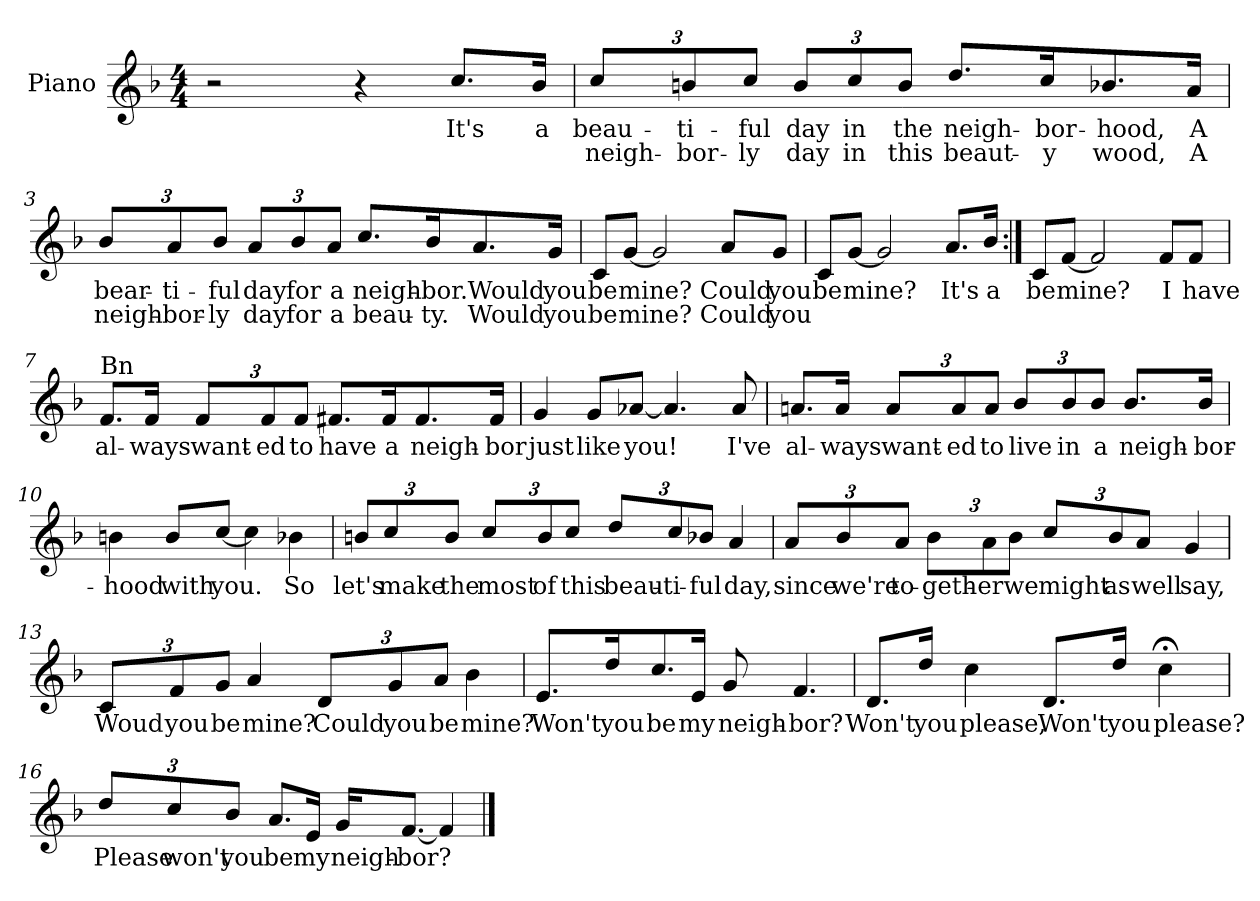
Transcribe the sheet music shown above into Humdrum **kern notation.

**kern	**text	**text
*part1	*part1	*part1
*staff1	*staff1	*staff1
*I"Piano	*	*
*I'Pno.	*	*
*clefG2	*	*
*k[b-]	*	*
*F:	*	*
*M4/4	*	*
=1	=1	=1
2r	.	.
4r	.	.
8.cc/L	It's	.
16b-/Jk	a	.
=2	=2	=2
*Xbrackettup	*	*
12cc/L	beau-	neigh-
12bn/	-ti-	-bor-
12cc/J	-ful	-ly
12b/L	day	day
12cc/	in	in
12b/J	the	this
8.dd/L	neigh-	beaut-
16cc/K	-bor-	-y
8.b-X/	-hood,	wood,
16a/Jk	A	A
!!LO:LB:g=z
=3	=3	=3
12b-/L	bear-	neigh-
12a/	-ti-	-bor-
12b-/J	-ful	-ly
12a/L	day	day
12b-/	for	for
12a/J	a	a
8.cc/L	neigh-	beau-
16b-/K	-bor.	-ty.
8.a/	Would	Would
16g/Jk	you	you
=4	=4	=4
8c/L	be	be
[8g/J	mine?	mine?
2g/]	.	.
8a/L	Could	Could
8g/J	you	you
!!LO:LB:g=z
=5	=5	=5
8c/L	be	.
[8g/J	mine?	.
2g/]	.	.
8.a/L	It's	.
16b-/Jk	a	.
=6:|!	=6:|!	=6:|!
8c/L	be	.
[8f/J	mine?	.
2f/]	.	.
8f/L	I	.
8f/J	have	.
!!LO:LB:g=z
=7	=7	=7
!LO:TX:a:t=Bn	!	!
8.f/L	al-	.
16f/Jk	-ways	.
12f/L	want-	.
12f/	-ed	.
12f/J	to	.
8.f#X/L	have	.
16f#/K	a	.
8.f#/	neigh-	.
16f#/Jk	-bor	.
=8	=8	=8
4g/	just	.
8g/L	like	.
[8a-X/J	you!	.
4.a-/]	.	.
8a-/	I've	.
!!LO:LB:g=z
=9	=9	=9
8.an/L	al-	.
16a/Jk	-ways	.
12a/L	want-	.
12a/	-ed	.
12a/J	to	.
12b-/L	live	.
12b-/	in	.
12b-/J	a	.
8.b-/L	neigh-	.
16b-/Jk	-bor-	.
=10	=10	=10
4bn\	-hood	.
8b/L	with	.
[8cc/J	you.	.
4cc\]	.	.
4b-X\	So	.
!!LO:LB:g=z
=11	=11	=11
12bn/L	let's	.
12cc/	make	.
12b/J	the	.
12cc/L	most	.
12b/	of	.
12cc/J	this	.
12dd/L	beau-	.
12cc/	-ti-	.
12b-X/J	-ful	.
4a/	day,	.
=12	=12	=12
12a/L	since	.
12b-/	we're	.
12a/J	to-	.
12b-\L	-geth-	.
12a\	-er	.
12b-\J	we	.
12cc/L	might	.
12b-/	as	.
12a/J	well	.
4g/	say,	.
!!LO:LB:g=z
=13	=13	=13
12c/L	Woud	.
12f/	you	.
12g/J	be	.
4a/	mine?	.
12d/L	Could	.
12g/	you	.
12a/J	be	.
4b-\	mine?	.
=14	=14	=14
8.e/L	Won't	.
16dd/K	you	.
8.cc/	be	.
16e/Jk	my	.
8g/	neigh-	.
4.f/	-bor?	.
!!LO:LB:g=z
=15	=15	=15
8.d/L	Won't	.
16dd/Jk	you	.
4cc\	please,	.
8.d/L	Won't	.
16dd/Jk	you	.
4cc;<\	please?	.
=16	=16	=16
12dd/L	Please	.
12cc/	won't	.
12b-/J	you	.
8.a/L	be	.
16e/Jk	my	.
16g/KL	neigh-	.
[8.f/J	-bor?	.
4f/]	.	.
==	==	==
*-	*-	*-
